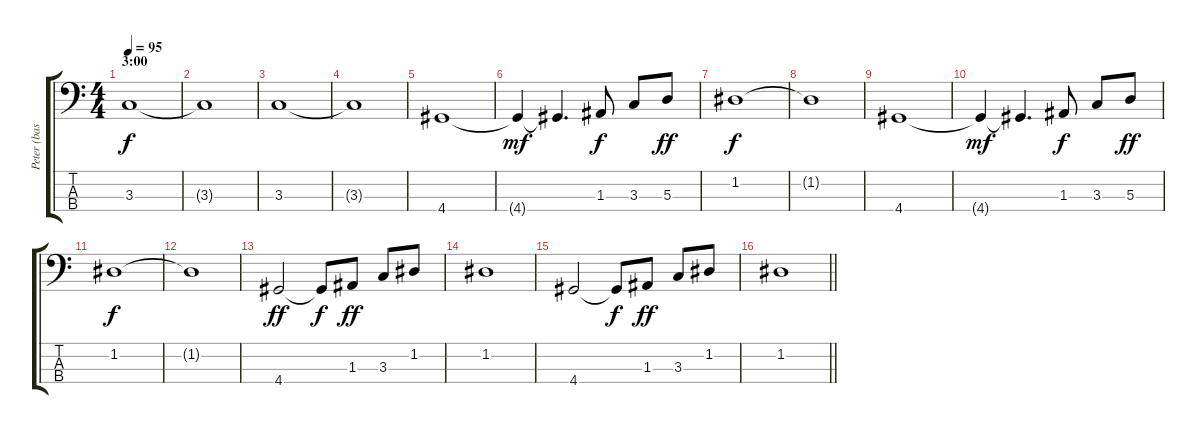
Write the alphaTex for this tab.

\track ("Peter (bass)" "Peter (bas") {instrument electricbassfinger}
\staff {score tabs}
\tuning (G2 D2 A1 E1) {hide}
\ts (4 4)
\section ("" "3:00")
\tempo 95
\clef f4
\ks c
3.3.1{dy f} |
3.3{t}.1 |
3.3.1 |
3.3{t}.1 |
4.4.1 |
4.4{t}.4{dy mf} 4.4{t}.4{d} 1.3.8{dy f} 3.3.8 5.3.8{dy ff} |
1.2.1{dy f} |
1.2{t}.1 |
4.4.1 |
4.4{t}.4{dy mf} 4.4{t}.4{d} 1.3.8{dy f} 3.3.8 5.3.8{dy ff} |
1.2.1{dy f} |
1.2{t}.1 |
4.4.2{dy ff} 4.4{t}.8{dy f} 1.3.8{dy ff} 3.3.8 1.2.8 |
1.2.1 |
4.4.2 4.4{t}.8{dy f} 1.3.8{dy ff} 3.3.8 1.2.8 |
\barLineRight lightlight
1.2.1
